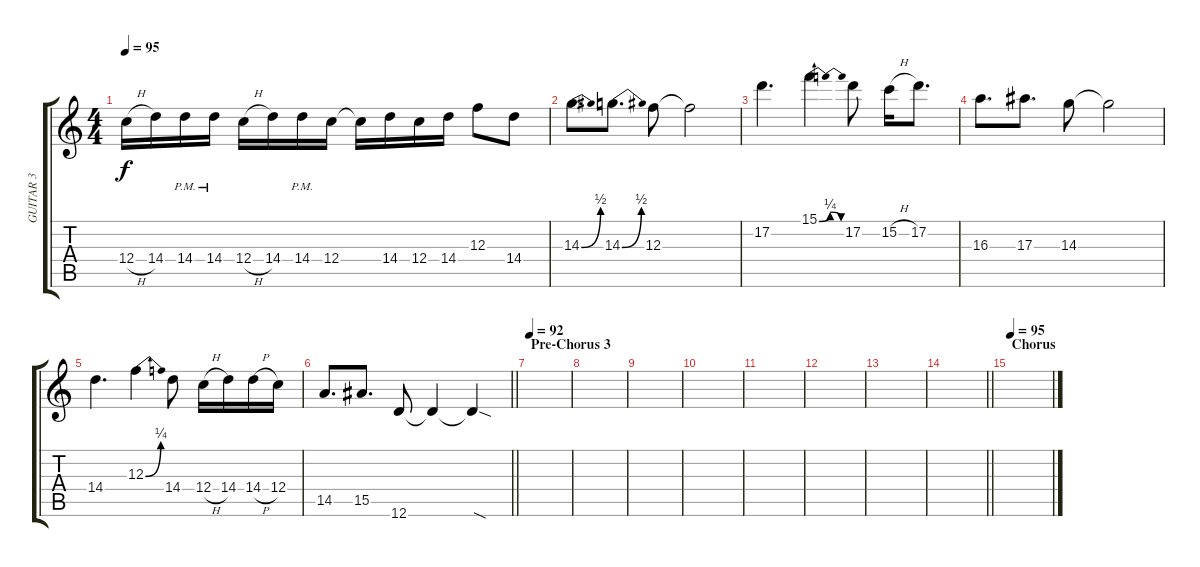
\track ("GUITAR 3" "GUITAR 3") {instrument distortionguitar}
\staff {score tabs}
\tuning (D4 A3 F3 C3 G2 D2) {hide}
\ts (4 4)
\tempo 95
\clef g2
\ks c
12.4{h}.16{dy f} 14.4.16 14.4{pm}.16 14.4{pm}.16 12.4{h}.16 14.4.16 14.4{pm}.16 12.4.16 12.4{t}.16 14.4.16 12.4.16 14.4.16 12.3.8 14.4.8 |
14.3{be (bend 0 0 60 2)}.8{d} 14.3{be (bend 0 0 60 2)}.8{d} 12.3.8 12.3{t}.2 |
17.2.4{d} 15.1{be (bendrelease 0 0 30 1 30 1 60 0)}.4 17.2.8 15.2{h}.16 17.2.8{d} |
16.3.8{d} 17.3.8{d} 14.3.8 14.3{t}.2 |
14.4.4{d} 12.3{be (bend 0 0 60 1)}.4 14.4.8 12.4{h}.16 14.4.16 14.4{h}.16 12.4.16 |
\barLineRight lightlight
14.5.8{d} 15.5.8{d} 12.6.8 12.6{t}.4 12.6{sod t}.4 |
\section ("" "Pre-Chorus 3")
\tempo 92
|
|
|
|
|
|
|
\barLineRight lightlight
|
\section ("" "Chorus")
\tempo 95
